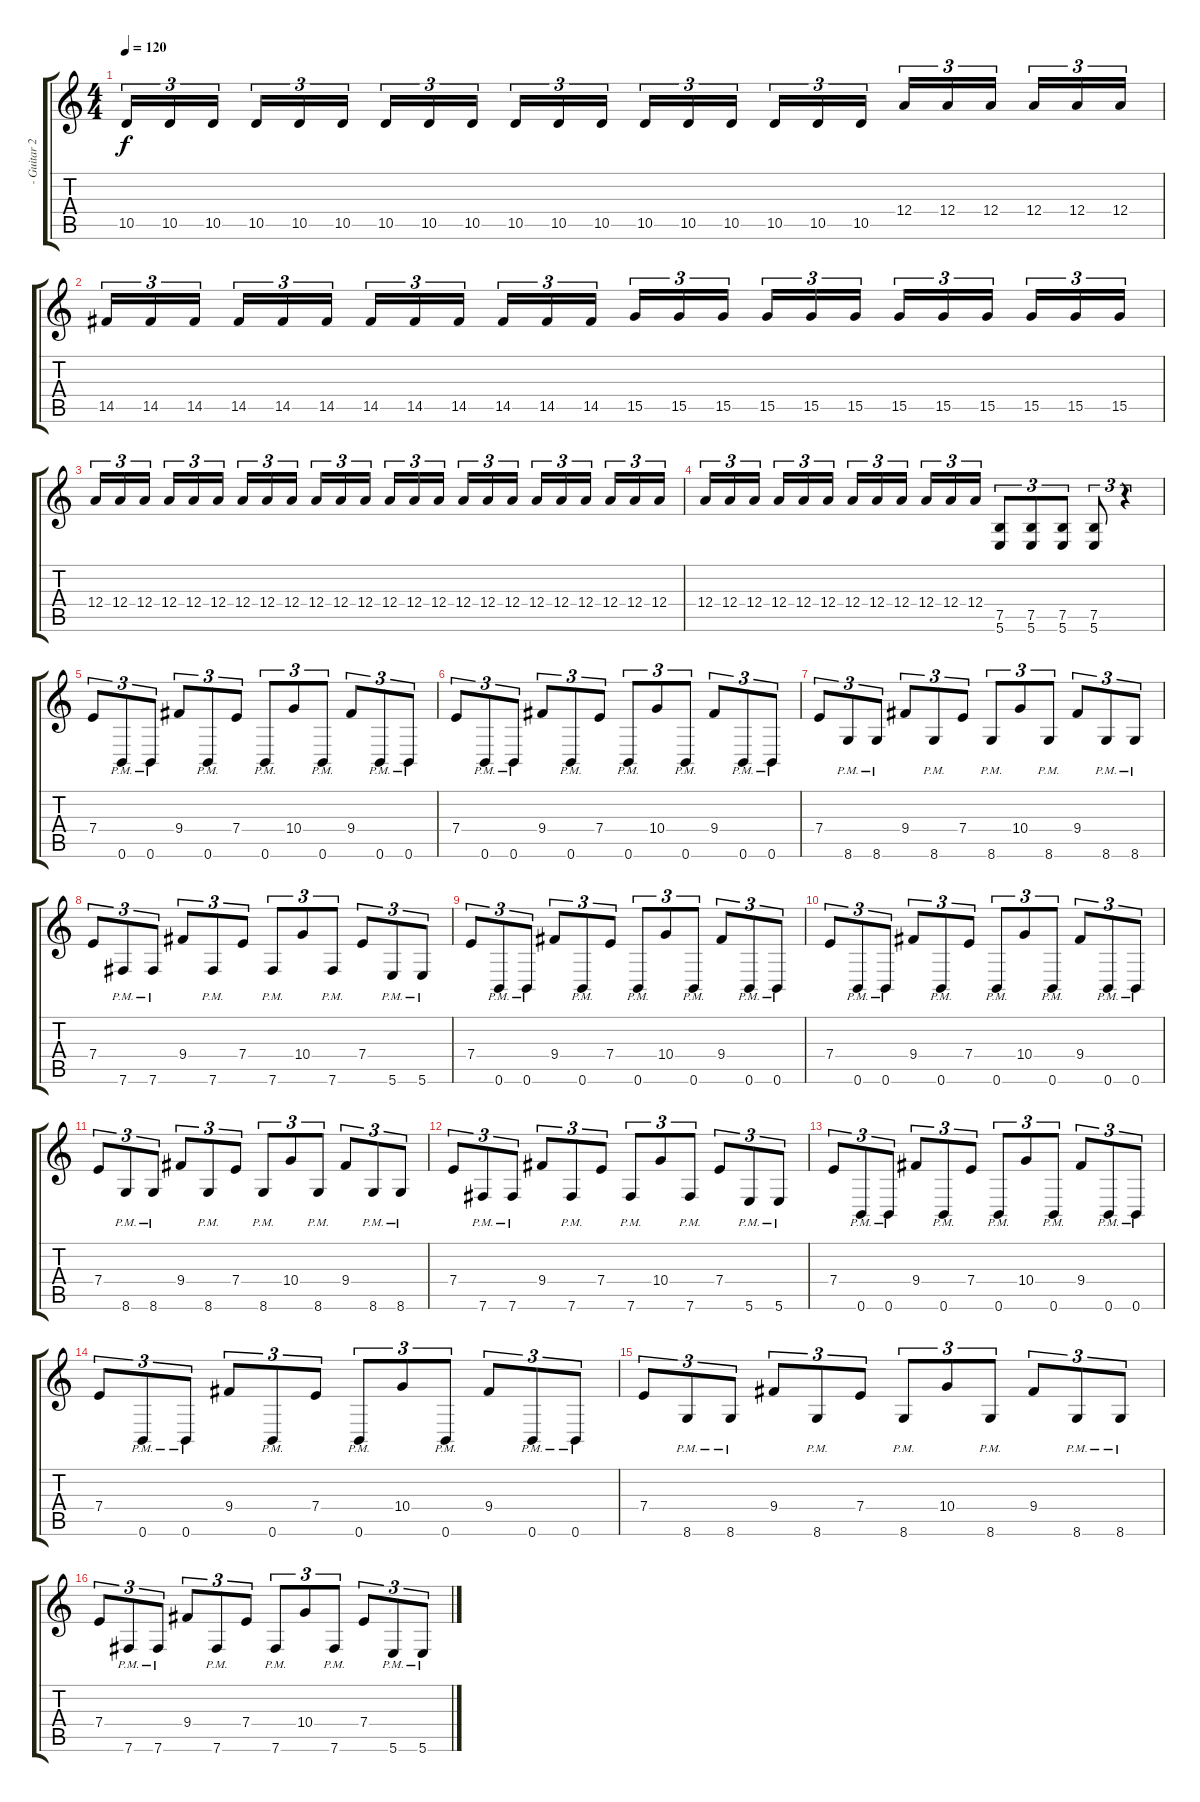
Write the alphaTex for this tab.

\track ("- Guitar 2 -" "- Guitar 2") {instrument distortionguitar}
\staff {score tabs}
\tuning (B3 Gb3 D3 A2 E2 B1) {hide}
\ts (4 4)
\tempo 120
\clef g2
\ks c
10.5.16{tu (3 2) dy f} 10.5.16{tu (3 2)} 10.5.16{tu (3 2)} 10.5.16{tu (3 2)} 10.5.16{tu (3 2)} 10.5.16{tu (3 2)} 10.5.16{tu (3 2)} 10.5.16{tu (3 2)} 10.5.16{tu (3 2)} 10.5.16{tu (3 2)} 10.5.16{tu (3 2)} 10.5.16{tu (3 2)} 10.5.16{tu (3 2)} 10.5.16{tu (3 2)} 10.5.16{tu (3 2)} 10.5.16{tu (3 2)} 10.5.16{tu (3 2)} 10.5.16{tu (3 2)} 12.4.16{tu (3 2)} 12.4.16{tu (3 2)} 12.4.16{tu (3 2)} 12.4.16{tu (3 2)} 12.4.16{tu (3 2)} 12.4.16{tu (3 2)} |
14.5.16{tu (3 2)} 14.5.16{tu (3 2)} 14.5.16{tu (3 2)} 14.5.16{tu (3 2)} 14.5.16{tu (3 2)} 14.5.16{tu (3 2)} 14.5.16{tu (3 2)} 14.5.16{tu (3 2)} 14.5.16{tu (3 2)} 14.5.16{tu (3 2)} 14.5.16{tu (3 2)} 14.5.16{tu (3 2)} 15.5.16{tu (3 2)} 15.5.16{tu (3 2)} 15.5.16{tu (3 2)} 15.5.16{tu (3 2)} 15.5.16{tu (3 2)} 15.5.16{tu (3 2)} 15.5.16{tu (3 2)} 15.5.16{tu (3 2)} 15.5.16{tu (3 2)} 15.5.16{tu (3 2)} 15.5.16{tu (3 2)} 15.5.16{tu (3 2)} |
12.4.16{tu (3 2)} 12.4.16{tu (3 2)} 12.4.16{tu (3 2)} 12.4.16{tu (3 2)} 12.4.16{tu (3 2)} 12.4.16{tu (3 2)} 12.4.16{tu (3 2)} 12.4.16{tu (3 2)} 12.4.16{tu (3 2)} 12.4.16{tu (3 2)} 12.4.16{tu (3 2)} 12.4.16{tu (3 2)} 12.4.16{tu (3 2)} 12.4.16{tu (3 2)} 12.4.16{tu (3 2)} 12.4.16{tu (3 2)} 12.4.16{tu (3 2)} 12.4.16{tu (3 2)} 12.4.16{tu (3 2)} 12.4.16{tu (3 2)} 12.4.16{tu (3 2)} 12.4.16{tu (3 2)} 12.4.16{tu (3 2)} 12.4.16{tu (3 2)} |
12.4.16{tu (3 2)} 12.4.16{tu (3 2)} 12.4.16{tu (3 2)} 12.4.16{tu (3 2)} 12.4.16{tu (3 2)} 12.4.16{tu (3 2)} 12.4.16{tu (3 2)} 12.4.16{tu (3 2)} 12.4.16{tu (3 2)} 12.4.16{tu (3 2)} 12.4.16{tu (3 2)} 12.4.16{tu (3 2)} (7.5 5.6).8{tu (3 2)} (7.5 5.6).8{tu (3 2)} (7.5 5.6).8{tu (3 2)} (7.5 5.6).8{tu (3 2)} r.4{tu (3 2)} |
7.4.8{tu (3 2)} 0.6{pm}.8{tu (3 2)} 0.6{pm}.8{tu (3 2)} 9.4.8{tu (3 2)} 0.6{pm}.8{tu (3 2)} 7.4.8{tu (3 2)} 0.6{pm}.8{tu (3 2)} 10.4.8{tu (3 2)} 0.6{pm}.8{tu (3 2)} 9.4.8{tu (3 2)} 0.6{pm}.8{tu (3 2)} 0.6{pm}.8{tu (3 2)} |
7.4.8{tu (3 2)} 0.6{pm}.8{tu (3 2)} 0.6{pm}.8{tu (3 2)} 9.4.8{tu (3 2)} 0.6{pm}.8{tu (3 2)} 7.4.8{tu (3 2)} 0.6{pm}.8{tu (3 2)} 10.4.8{tu (3 2)} 0.6{pm}.8{tu (3 2)} 9.4.8{tu (3 2)} 0.6{pm}.8{tu (3 2)} 0.6{pm}.8{tu (3 2)} |
7.4.8{tu (3 2)} 8.6{pm}.8{tu (3 2)} 8.6{pm}.8{tu (3 2)} 9.4.8{tu (3 2)} 8.6{pm}.8{tu (3 2)} 7.4.8{tu (3 2)} 8.6{pm}.8{tu (3 2)} 10.4.8{tu (3 2)} 8.6{pm}.8{tu (3 2)} 9.4.8{tu (3 2)} 8.6{pm}.8{tu (3 2)} 8.6{pm}.8{tu (3 2)} |
7.4.8{tu (3 2)} 7.6{pm}.8{tu (3 2)} 7.6{pm}.8{tu (3 2)} 9.4.8{tu (3 2)} 7.6{pm}.8{tu (3 2)} 7.4.8{tu (3 2)} 7.6{pm}.8{tu (3 2)} 10.4.8{tu (3 2)} 7.6{pm}.8{tu (3 2)} 7.4.8{tu (3 2)} 5.6{pm}.8{tu (3 2)} 5.6{pm}.8{tu (3 2)} |
7.4.8{tu (3 2)} 0.6{pm}.8{tu (3 2)} 0.6{pm}.8{tu (3 2)} 9.4.8{tu (3 2)} 0.6{pm}.8{tu (3 2)} 7.4.8{tu (3 2)} 0.6{pm}.8{tu (3 2)} 10.4.8{tu (3 2)} 0.6{pm}.8{tu (3 2)} 9.4.8{tu (3 2)} 0.6{pm}.8{tu (3 2)} 0.6{pm}.8{tu (3 2)} |
7.4.8{tu (3 2)} 0.6{pm}.8{tu (3 2)} 0.6{pm}.8{tu (3 2)} 9.4.8{tu (3 2)} 0.6{pm}.8{tu (3 2)} 7.4.8{tu (3 2)} 0.6{pm}.8{tu (3 2)} 10.4.8{tu (3 2)} 0.6{pm}.8{tu (3 2)} 9.4.8{tu (3 2)} 0.6{pm}.8{tu (3 2)} 0.6{pm}.8{tu (3 2)} |
7.4.8{tu (3 2)} 8.6{pm}.8{tu (3 2)} 8.6{pm}.8{tu (3 2)} 9.4.8{tu (3 2)} 8.6{pm}.8{tu (3 2)} 7.4.8{tu (3 2)} 8.6{pm}.8{tu (3 2)} 10.4.8{tu (3 2)} 8.6{pm}.8{tu (3 2)} 9.4.8{tu (3 2)} 8.6{pm}.8{tu (3 2)} 8.6{pm}.8{tu (3 2)} |
7.4.8{tu (3 2)} 7.6{pm}.8{tu (3 2)} 7.6{pm}.8{tu (3 2)} 9.4.8{tu (3 2)} 7.6{pm}.8{tu (3 2)} 7.4.8{tu (3 2)} 7.6{pm}.8{tu (3 2)} 10.4.8{tu (3 2)} 7.6{pm}.8{tu (3 2)} 7.4.8{tu (3 2)} 5.6{pm}.8{tu (3 2)} 5.6{pm}.8{tu (3 2)} |
7.4.8{tu (3 2)} 0.6{pm}.8{tu (3 2)} 0.6{pm}.8{tu (3 2)} 9.4.8{tu (3 2)} 0.6{pm}.8{tu (3 2)} 7.4.8{tu (3 2)} 0.6{pm}.8{tu (3 2)} 10.4.8{tu (3 2)} 0.6{pm}.8{tu (3 2)} 9.4.8{tu (3 2)} 0.6{pm}.8{tu (3 2)} 0.6{pm}.8{tu (3 2)} |
7.4.8{tu (3 2)} 0.6{pm}.8{tu (3 2)} 0.6{pm}.8{tu (3 2)} 9.4.8{tu (3 2)} 0.6{pm}.8{tu (3 2)} 7.4.8{tu (3 2)} 0.6{pm}.8{tu (3 2)} 10.4.8{tu (3 2)} 0.6{pm}.8{tu (3 2)} 9.4.8{tu (3 2)} 0.6{pm}.8{tu (3 2)} 0.6{pm}.8{tu (3 2)} |
7.4.8{tu (3 2)} 8.6{pm}.8{tu (3 2)} 8.6{pm}.8{tu (3 2)} 9.4.8{tu (3 2)} 8.6{pm}.8{tu (3 2)} 7.4.8{tu (3 2)} 8.6{pm}.8{tu (3 2)} 10.4.8{tu (3 2)} 8.6{pm}.8{tu (3 2)} 9.4.8{tu (3 2)} 8.6{pm}.8{tu (3 2)} 8.6{pm}.8{tu (3 2)} |
7.4.8{tu (3 2)} 7.6{pm}.8{tu (3 2)} 7.6{pm}.8{tu (3 2)} 9.4.8{tu (3 2)} 7.6{pm}.8{tu (3 2)} 7.4.8{tu (3 2)} 7.6{pm}.8{tu (3 2)} 10.4.8{tu (3 2)} 7.6{pm}.8{tu (3 2)} 7.4.8{tu (3 2)} 5.6{pm}.8{tu (3 2)} 5.6{pm}.8{tu (3 2)}
